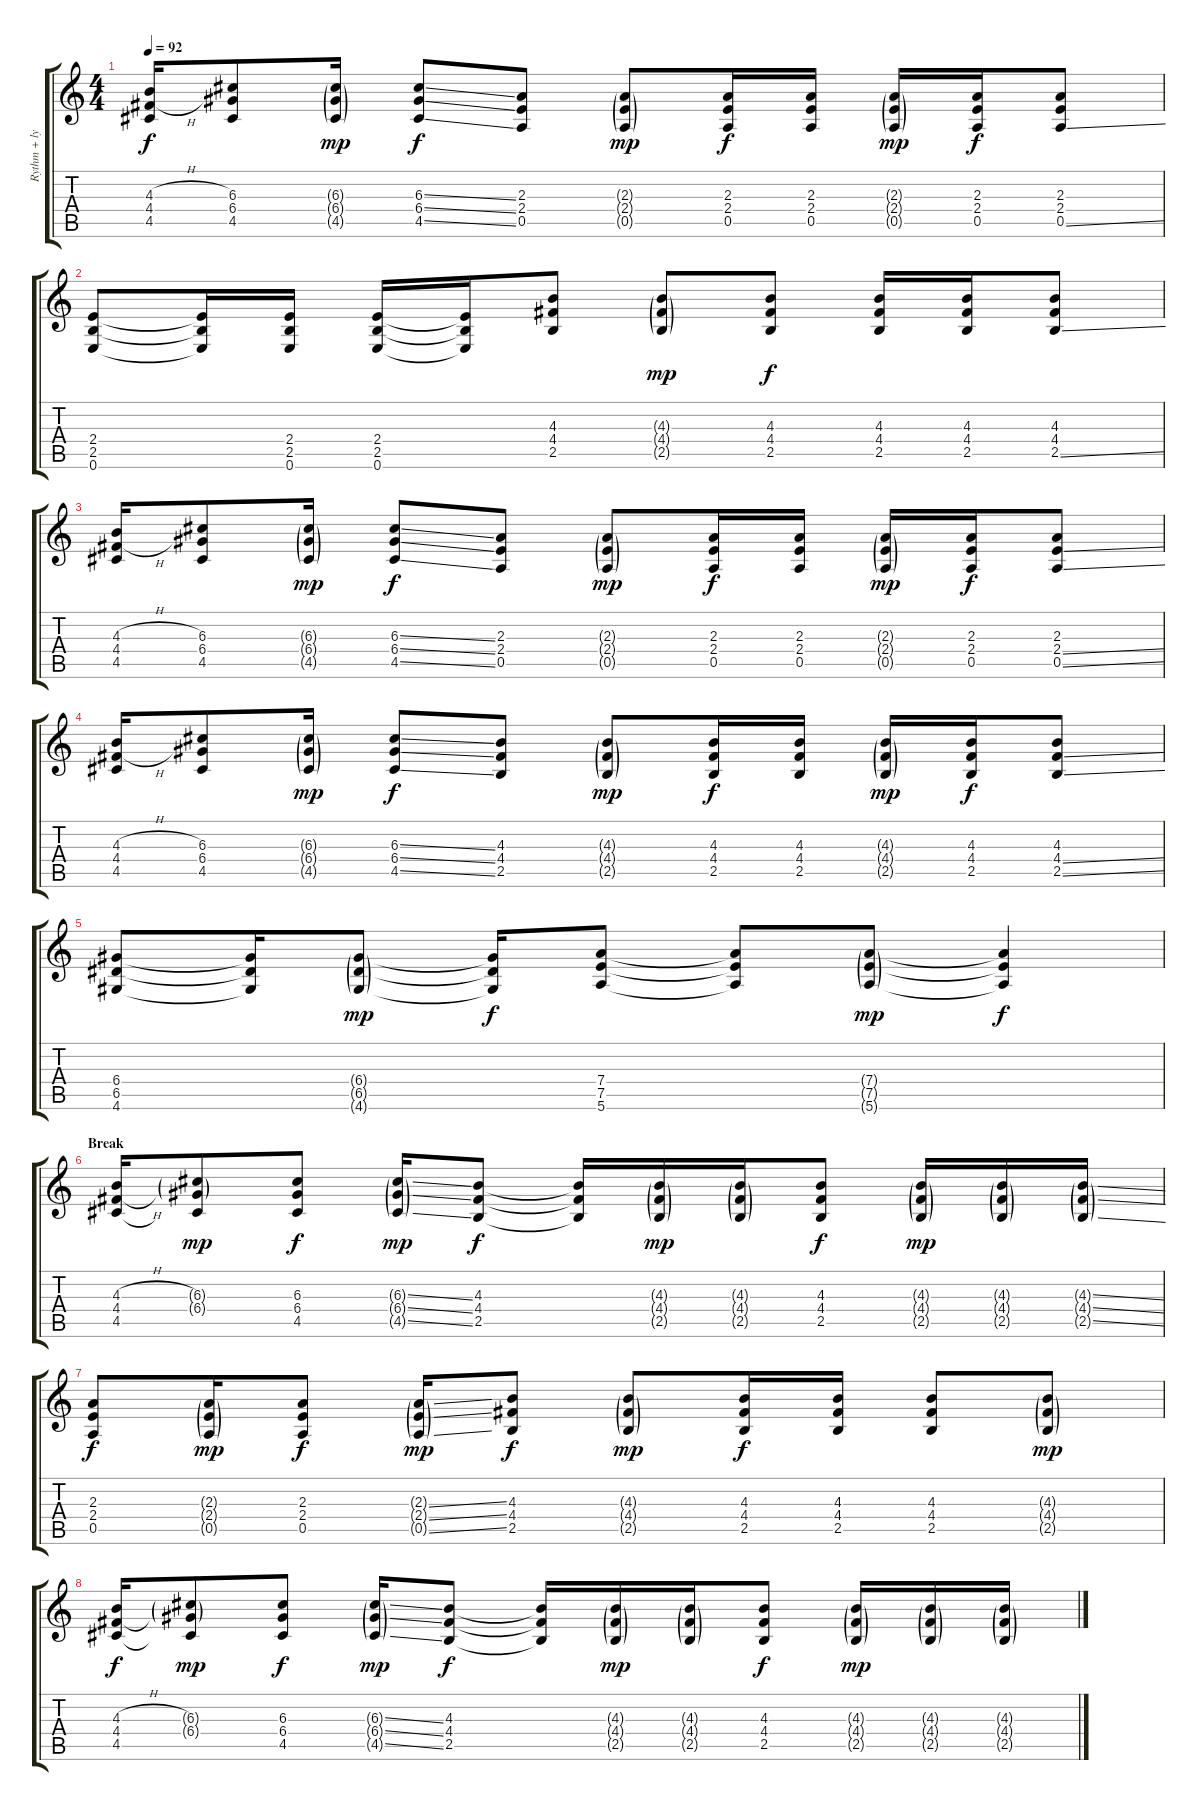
\track ("Rythm + lyrics" "Rythm + ly") {instrument electricguitarclean}
\staff {score tabs}
\tuning (E4 B3 G3 D3 A2 E2) {hide}
\ts (4 4)
\tempo 92
\clef g2
\ks c
(4.3{h} 4.4{h} 4.5).16{dy f} (6.3 6.4 4.5).8 (6.3{g} 6.4{g} 4.5{g}).16{dy mp} (6.3{ss} 6.4{ss} 4.5{ss}).8{dy f} (2.3 2.4 0.5).8 (2.3{g} 2.4{g} 0.5{g}).8{dy mp} (2.3 2.4 0.5).16{dy f} (2.3 2.4 0.5).16 (2.3{g} 2.4{g} 0.5{g}).16{dy mp} (2.3 2.4 0.5).16{dy f} (2.3 2.4 0.5{ss}).8 |
(2.4 2.5 0.6).8 (2.4{t} 2.5{t} 0.6{t}).16 (2.4 2.5 0.6).16 (2.4 2.5 0.6).16 (2.4{t} 2.5{t} 0.6{t}).16 (4.3 4.4 2.5).8 (4.3{g} 4.4{g} 2.5{g}).8{dy mp} (4.3 4.4 2.5).8{dy f} (4.3 4.4 2.5).16 (4.3 4.4 2.5).16 (4.3 4.4 2.5{ss}).8 |
(4.3{h} 4.4{h} 4.5).16 (6.3 6.4 4.5).8 (6.3{g} 6.4{g} 4.5{g}).16{dy mp} (6.3{ss} 6.4{ss} 4.5{ss}).8{dy f} (2.3 2.4 0.5).8 (2.3{g} 2.4{g} 0.5{g}).8{dy mp} (2.3 2.4 0.5).16{dy f} (2.3 2.4 0.5).16 (2.3{g} 2.4{g} 0.5{g}).16{dy mp} (2.3 2.4 0.5).16{dy f} (2.3 2.4{ss} 0.5{ss}).8 |
(4.3{h} 4.4{h} 4.5).16 (6.3 6.4 4.5).8 (6.3{g} 6.4{g} 4.5{g}).16{dy mp} (6.3{ss} 6.4{ss} 4.5{ss}).8{dy f} (4.3 4.4 2.5).8 (4.3{g} 4.4{g} 2.5{g}).8{dy mp} (4.3 4.4 2.5).16{dy f} (4.3 4.4 2.5).16 (4.3{g} 4.4{g} 2.5{g}).16{dy mp} (4.3 4.4 2.5).16{dy f} (4.3 4.4{ss} 2.5{ss}).8 |
(6.4 6.5 4.6).8 (6.4{t} 6.5{t} 4.6{t}).16 (6.4{g} 6.5{g} 4.6{g}).8{dy mp} (6.4{t} 6.5{t} 4.6{t}).16{dy f} (7.4 7.5 5.6).8 (7.4{t} 7.5{t} 5.6{t}).8 (7.4{g} 7.5{g} 5.6{g}).8{dy mp} (7.4{t} 7.5{t} 5.6{t}).4{dy f} |
\section ("" "Break")
(4.3{h} 4.4{h} 4.5).16{instrument electricguitarclean} (6.3{g} 6.4{g} 4.5{t}).8{dy mp} (6.3 6.4 4.5).8{dy f} (6.3{ss g} 6.4{ss g} 4.5{ss g}).16{dy mp} (4.3 4.4 2.5).8{dy f} (4.3{t} 4.4{t} 2.5{t}).16 (4.3{g} 4.4{g} 2.5{g}).16{dy mp} (4.3{g} 4.4{g} 2.5{g}).16 (4.3 4.4 2.5).8{dy f} (4.3{g} 4.4{g} 2.5{g}).16{dy mp} (4.3{g} 4.4{g} 2.5{g}).16 (4.3{ss g} 4.4{ss g} 2.5{ss g}).16 |
(2.3 2.4 0.5).8{dy f} (2.3{g} 2.4{g} 0.5{g}).16{dy mp} (2.3 2.4 0.5).8{dy f} (2.3{ss g} 2.4{ss g} 0.5{ss g}).16{dy mp} (4.3 4.4 2.5).8{dy f} (4.3{g} 4.4{g} 2.5{g}).8{dy mp} (4.3 4.4 2.5).16{dy f} (4.3 4.4 2.5).16 (4.3 4.4 2.5).8 (4.3{g} 4.4{g} 2.5{g}).8{dy mp} |
(4.3{h} 4.4{h} 4.5).16{dy f} (6.3{g} 6.4{g} 4.5{t}).8{dy mp} (6.3 6.4 4.5).8{dy f} (6.3{ss g} 6.4{ss g} 4.5{ss g}).16{dy mp} (4.3 4.4 2.5).8{dy f} (4.3{t} 4.4{t} 2.5{t}).16 (4.3{g} 4.4{g} 2.5{g}).16{dy mp} (4.3{g} 4.4{g} 2.5{g}).16 (4.3 4.4 2.5).8{dy f} (4.3{g} 4.4{g} 2.5{g}).16{dy mp} (4.3{g} 4.4{g} 2.5{g}).16 (4.3{g} 4.4{g} 2.5{ss g}).16
